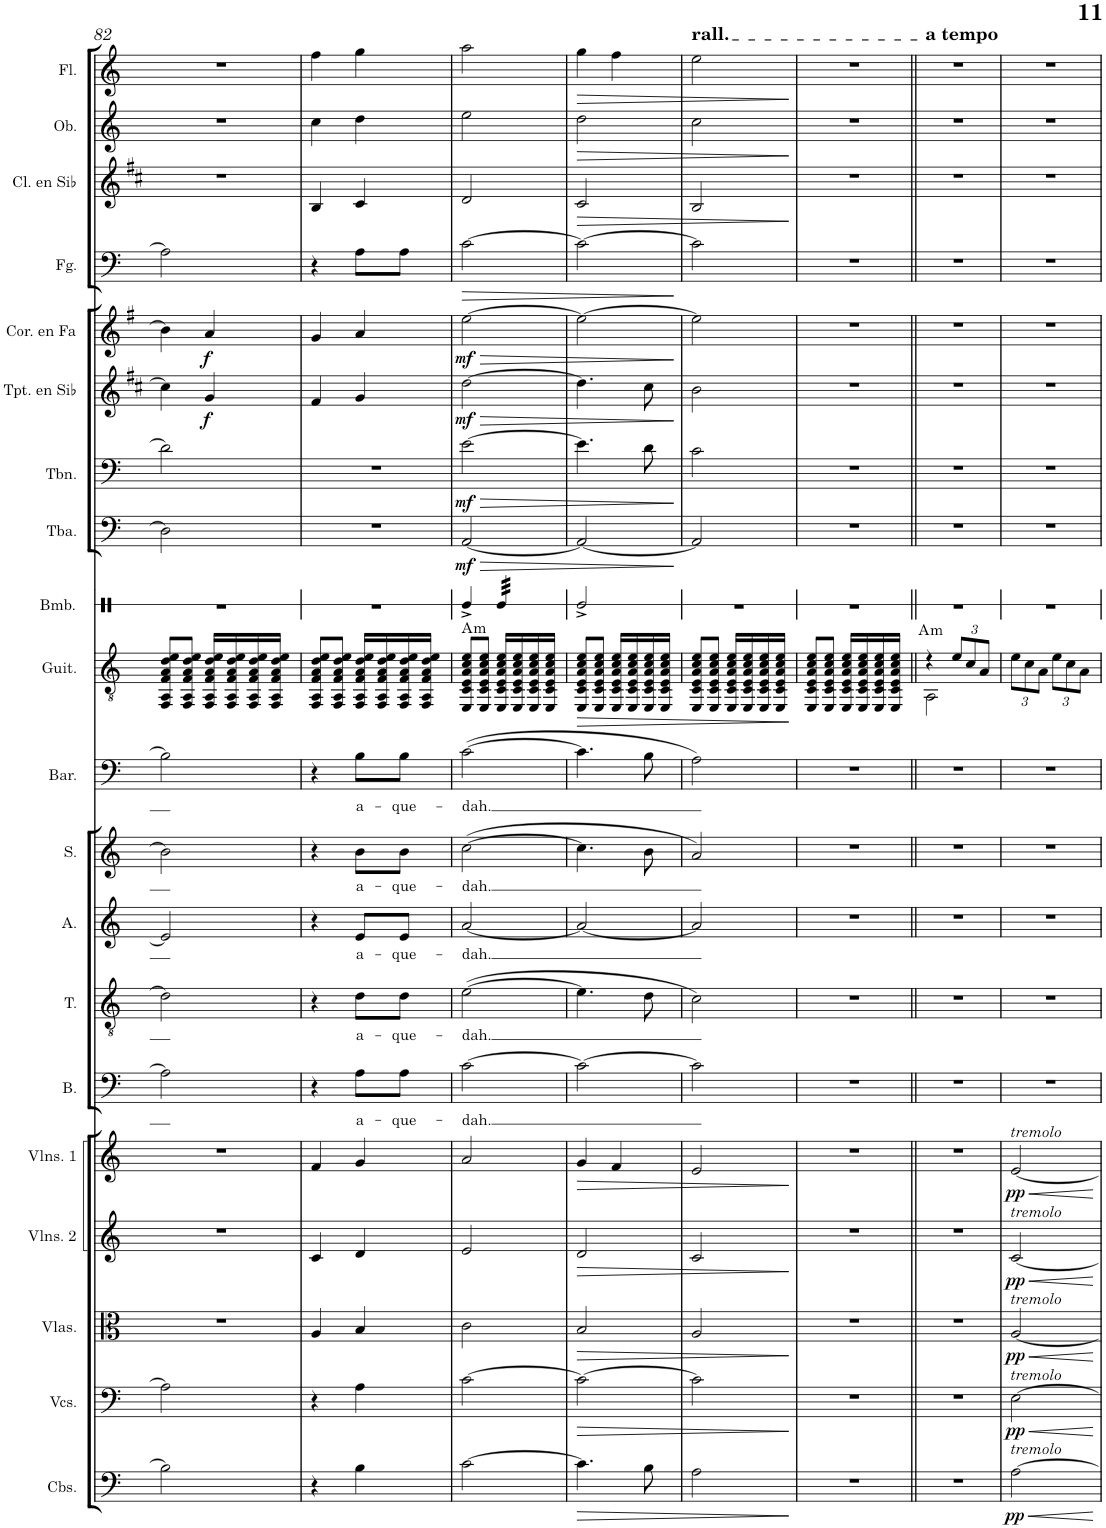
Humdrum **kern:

**kern	**dynam	**kern	**dynam	**kern	**dynam	**kern	**dynam	**kern	**dynam	**kern	**text	**kern	**text	**kern	**text	**kern	**text	**kern	**text	**kern	**dynam	**harte	**kern	**kern	**dynam	**kern	**dynam	**kern	**dynam	**kern	**dynam	**kern	**dynam	**kern	**dynam	**kern	**dynam	**kern	**dynam
*part20	*part20	*part19	*part19	*part18	*part18	*part17	*part17	*part16	*part16	*part15	*part15	*part14	*part14	*part13	*part13	*part12	*part12	*part11	*part11	*part10	*part10	*part10	*part9	*part8	*part8	*part7	*part7	*part6	*part6	*part5	*part5	*part4	*part4	*part3	*part3	*part2	*part2	*part1	*part1
*staff20	*staff20	*staff19	*staff19	*staff18	*staff18	*staff17	*staff17	*staff16	*staff16	*staff15	*staff15	*staff14	*staff14	*staff13	*staff13	*staff12	*staff12	*staff11	*staff11	*staff10	*staff10	*	*staff9	*staff8	*staff8	*staff7	*staff7	*staff6	*staff6	*staff5	*staff5	*staff4	*staff4	*staff3	*staff3	*staff2	*staff2	*staff1	*staff1
*I"Contrabajos	*	*I"Violonchelos	*	*I"Violas	*	*I"Violines 2	*	*I"Violines 1	*	*I"Bajo	*	*I"Tenor	*	*I"Alto	*	*I"Soprano	*	*I"Barítono	*	*I"Guitarra clásica	*	*	*I"Bombo	*I"Tuba	*	*I"Trombón	*	*I"Trompeta en Sib	*	*I"Trompa en Fa	*	*I"Fagot	*	*I"Clarinete en Sib	*	*I"Oboe	*	*I"Flauta	*
*I'Cbs.	*	*I'Vcs.	*	*I'Vlas.	*	*I'Vlns. 2	*	*I'Vlns. 1	*	*I'B.	*	*I'T.	*	*I'A.	*	*I'S.	*	*I'Bar.	*	*I'Guit.	*	*	*I'Bmb.	*I'Tba.	*	*I'Tbn.	*	*I'Tpt. en Sib	*	*	*	*I'Fg.	*	*I'Cl. en Sib	*	*I'Ob.	*	*I'Fl.	*
!!LO:PB:g=z
*clefF4	*	*clefF4	*	*clefC3	*	*clefG2	*	*clefG2	*	*clefF4	*	*clefGv2	*	*clefG2	*	*clefG2	*	*clefF4	*	*clefGv2	*	*	*clefX	*clefF4	*	*clefF4	*	*clefG2	*	*clefG2	*	*clefF4	*	*clefG2	*	*clefG2	*	*clefG2	*
*Trd7c12	*	*	*	*	*	*	*	*	*	*	*	*	*	*	*	*	*	*	*	*	*	*	*	*	*	*	*	*Trd1c2	*	*Trd4c7	*	*	*	*Trd1c2	*	*	*	*	*
*k[]	*	*k[]	*	*k[]	*	*k[]	*	*k[]	*	*k[]	*	*k[]	*	*k[]	*	*k[]	*	*k[]	*	*k[]	*	*	*k[]	*k[]	*	*k[]	*	*k[f#c#]	*	*k[f#]	*	*k[]	*	*k[f#c#]	*	*k[]	*	*k[]	*
*M2/4	*	*M2/4	*	*M2/4	*	*M2/4	*	*M2/4	*	*M2/4	*	*M2/4	*	*M2/4	*	*M2/4	*	*M2/4	*	*M2/4	*	*	*M2/4	*M2/4	*	*M2/4	*	*M2/4	*	*M2/4	*	*M2/4	*	*M2/4	*	*M2/4	*	*M2/4	*
=82	=82	=82	=82	=82	=82	=82	=82	=82	=82	=82	=82	=82	=82	=82	=82	=82	=82	=82	=82	=82	=82	=82	=82	=82	=82	=82	=82	=82	=82	=82	=82	=82	=82	=82	=82	=82	=82	=82	=82
2B\]	.	2A\]	.	2r	.	2r	.	2r	.	2A\]	.	2d\]	.	2e/]	.	2b\]	.	2B\]	.	8FF/ 8AA/ 8F/ 8A/ 8d/ 8e/L	.	.	2r	2D\]	.	2d\]	.	4cc#\]	.	4b\]	.	2A\]	.	2r	.	2r	.	2r	.
.	.	.	.	.	.	.	.	.	.	.	.	.	.	.	.	.	.	.	.	8FF/ 8AA/ 8F/ 8A/ 8d/ 8e/J	.	.	.	.	.	.	.	.	.	.	.	.	.	.	.	.	.	.	.
!	!	!	!	!	!	!	!	!	!	!	!	!	!	!	!	!	!	!	!	!	!	!	!	!	!	!	!	!	!LO:DY:b	!	!LO:DY:b	!	!	!	!	!	!	!	!
.	.	.	.	.	.	.	.	.	.	.	.	.	.	.	.	.	.	.	.	16FF/ 16AA/ 16F/ 16A/ 16d/ 16e/LL	.	.	.	.	.	.	.	4g/	f	4a/	f	.	.	.	.	.	.	.	.
.	.	.	.	.	.	.	.	.	.	.	.	.	.	.	.	.	.	.	.	16FF/ 16AA/ 16F/ 16A/ 16d/ 16e/	.	.	.	.	.	.	.	.	.	.	.	.	.	.	.	.	.	.	.
.	.	.	.	.	.	.	.	.	.	.	.	.	.	.	.	.	.	.	.	16FF/ 16AA/ 16F/ 16A/ 16d/ 16e/	.	.	.	.	.	.	.	.	.	.	.	.	.	.	.	.	.	.	.
.	.	.	.	.	.	.	.	.	.	.	.	.	.	.	.	.	.	.	.	16FF/ 16AA/ 16F/ 16A/ 16d/ 16e/JJ	.	.	.	.	.	.	.	.	.	.	.	.	.	.	.	.	.	.	.
=83	=83	=83	=83	=83	=83	=83	=83	=83	=83	=83	=83	=83	=83	=83	=83	=83	=83	=83	=83	=83	=83	=83	=83	=83	=83	=83	=83	=83	=83	=83	=83	=83	=83	=83	=83	=83	=83	=83	=83
4r	.	4r	.	4A/	.	4c/	.	4f/	.	4r	.	4r	.	4r	.	4r	.	4r	.	8FF/ 8AA/ 8F/ 8A/ 8d/ 8e/L	.	.	2r	2r	.	2r	.	4f#/	.	4g/	.	4r	.	4B/	.	4cc\	.	4ff\	.
.	.	.	.	.	.	.	.	.	.	.	.	.	.	.	.	.	.	.	.	8FF/ 8AA/ 8F/ 8A/ 8d/ 8e/J	.	.	.	.	.	.	.	.	.	.	.	.	.	.	.	.	.	.	.
!	!	!	!	!	!	!	!	!	!	!	!LO:LY:b	!	!LO:LY:b	!	!LO:LY:b	!	!LO:LY:b	!	!LO:LY:b	!	!	!	!	!	!	!	!	!	!	!	!	!	!	!	!	!	!	!	!
4B\	.	4A\	.	4B/	.	4d/	.	4g/	.	8A\L	a-	8d\L	a-	8e/L	a-	8b\L	a-	8B\L	a-	16FF/ 16AA/ 16F/ 16A/ 16d/ 16e/LL	.	.	.	.	.	.	.	4g/	.	4a/	.	8A\L	.	4c#/	.	4dd\	.	4gg\	.
.	.	.	.	.	.	.	.	.	.	.	.	.	.	.	.	.	.	.	.	16FF/ 16AA/ 16F/ 16A/ 16d/ 16e/	.	.	.	.	.	.	.	.	.	.	.	.	.	.	.	.	.	.	.
!	!	!	!	!	!	!	!	!	!	!	!LO:LY:b	!	!LO:LY:b	!	!LO:LY:b	!	!LO:LY:b	!	!LO:LY:b	!	!	!	!	!	!	!	!	!	!	!	!	!	!	!	!	!	!	!	!
.	.	.	.	.	.	.	.	.	.	8A\J	-que-	8d\J	-que-	8e/J	-que-	8b\J	-que-	8B\J	-que-	16FF/ 16AA/ 16F/ 16A/ 16d/ 16e/	.	.	.	.	.	.	.	.	.	.	.	8A\J	.	.	.	.	.	.	.
.	.	.	.	.	.	.	.	.	.	.	.	.	.	.	.	.	.	.	.	16FF/ 16AA/ 16F/ 16A/ 16d/ 16e/JJ	.	.	.	.	.	.	.	.	.	.	.	.	.	.	.	.	.	.	.
=84	=84	=84	=84	=84	=84	=84	=84	=84	=84	=84	=84	=84	=84	=84	=84	=84	=84	=84	=84	=84	=84	=84	=84	=84	=84	=84	=84	=84	=84	=84	=84	=84	=84	=84	=84	=84	=84	=84	=84
!	!	!	!	!	!	!	!	!	!	!	!LO:LY:b	!	!LO:LY:b	!	!LO:LY:b	!	!LO:LY:b	!	!LO:LY:b	!	!	!	!	!	!LO:HP:b	!	!LO:HP:b	!	!LO:HP:b	!	!LO:HP:b	!	!LO:HP:b	!	!	!	!	!	!
!	!	!	!	!	!	!	!	!	!	!	!	!	!	!	!	!	!	!	!	!	!	!LO:H:kt=m	!	!	!LO:DY:n=1:b	!	!LO:DY:n=1:b	!	!LO:DY:n=1:b	!	!LO:DY:n=1:b	!	!	!	!	!	!	!	!
[2c\	.	[2c\	.	2c\	.	2e/	.	2a/	.	[2c\	-dah.	([2e\	-dah.	[2a/	-dah.	([2cc\	-dah.	([2c\	-dah.	8EE/ 8C/ 8E/ 8A/ 8c/ 8e/L	.	A:min	4Re^/	[2AA/	> mf	[2e\	> mf	[2dd\	> mf	[2ee\	> mf	[2c\	>	2d/	.	2ee\	.	2aa\	.
.	.	.	.	.	.	.	.	.	.	.	.	.	.	.	.	.	.	.	.	8EE/ 8C/ 8E/ 8A/ 8c/ 8e/J	.	.	.	.	.	.	.	.	.	.	.	.	.	.	.	.	.	.	.
*	*	*	*	*	*	*	*	*	*	*	*	*	*	*	*	*	*	*	*	*	*	*	*tremolo	*	*	*	*	*	*	*	*	*	*	*	*	*	*	*	*
.	.	.	.	.	.	.	.	.	.	.	.	.	.	.	.	.	.	.	.	16EE/ 16C/ 16E/ 16A/ 16c/ 16e/LL	.	.	32Re/LLL	.	.	.	.	.	.	.	.	.	.	.	.	.	.	.	.
.	.	.	.	.	.	.	.	.	.	.	.	.	.	.	.	.	.	.	.	.	.	.	32Re/	.	.	.	.	.	.	.	.	.	.	.	.	.	.	.	.
.	.	.	.	.	.	.	.	.	.	.	.	.	.	.	.	.	.	.	.	16EE/ 16C/ 16E/ 16A/ 16c/ 16e/	.	.	32Re/	.	.	.	.	.	.	.	.	.	.	.	.	.	.	.	.
.	.	.	.	.	.	.	.	.	.	.	.	.	.	.	.	.	.	.	.	.	.	.	32Re/	.	.	.	.	.	.	.	.	.	.	.	.	.	.	.	.
.	.	.	.	.	.	.	.	.	.	.	.	.	.	.	.	.	.	.	.	16EE/ 16C/ 16E/ 16A/ 16c/ 16e/	.	.	32Re/	.	.	.	.	.	.	.	.	.	.	.	.	.	.	.	.
.	.	.	.	.	.	.	.	.	.	.	.	.	.	.	.	.	.	.	.	.	.	.	32Re/	.	.	.	.	.	.	.	.	.	.	.	.	.	.	.	.
.	.	.	.	.	.	.	.	.	.	.	.	.	.	.	.	.	.	.	.	16EE/ 16C/ 16E/ 16A/ 16c/ 16e/JJ	.	.	32Re/	.	.	.	.	.	.	.	.	.	.	.	.	.	.	.	.
.	.	.	.	.	.	.	.	.	.	.	.	.	.	.	.	.	.	.	.	.	.	.	32Re/JJJ	.	.	.	.	.	.	.	.	.	.	.	.	.	.	.	.
*	*	*	*	*	*	*	*	*	*	*	*	*	*	*	*	*	*	*	*	*	*	*	*Xtremolo	*	*	*	*	*	*	*	*	*	*	*	*	*	*	*	*
=85	=85	=85	=85	=85	=85	=85	=85	=85	=85	=85	=85	=85	=85	=85	=85	=85	=85	=85	=85	=85	=85	=85	=85	=85	=85	=85	=85	=85	=85	=85	=85	=85	=85	=85	=85	=85	=85	=85	=85
!	!LO:HP:b	!	!LO:HP:b	!	!LO:HP:b	!	!LO:HP:b	!	!LO:HP:b	!	!	!	!	!	!	!	!	!	!	!	!LO:HP:b	!	!	!	!	!	!	!	!	!	!	!	!	!	!LO:HP:b	!	!LO:HP:b	!	!LO:HP:b
4.c\]	>	2c\_	>	2B/	>	2d/	>	4g/	>	2c\_	.	4.e\]	.	2a/_	.	4.cc\]	.	4.c\]	.	8EE/ 8C/ 8E/ 8A/ 8c/ 8e/L	>	.	2Re^/	2AA/_	.	4.e\]	.	4.dd\]	.	2ee\_	.	2c\_	.	2c#/	>	2dd\	>	4gg\	>
.	.	.	.	.	.	.	.	.	.	.	.	.	.	.	.	.	.	.	.	8EE/ 8C/ 8E/ 8A/ 8c/ 8e/J	.	.	.	.	.	.	.	.	.	.	.	.	.	.	.	.	.	.	.
.	.	.	.	.	.	.	.	4f/	.	.	.	.	.	.	.	.	.	.	.	16EE/ 16C/ 16E/ 16A/ 16c/ 16e/LL	.	.	.	.	.	.	.	.	.	.	.	.	.	.	.	.	.	4ff\	.
.	.	.	.	.	.	.	.	.	.	.	.	.	.	.	.	.	.	.	.	16EE/ 16C/ 16E/ 16A/ 16c/ 16e/	.	.	.	.	.	.	.	.	.	.	.	.	.	.	.	.	.	.	.
8B\	.	.	.	.	.	.	.	.	.	.	.	8d\	.	.	.	8b\	.	8B\	.	16EE/ 16C/ 16E/ 16A/ 16c/ 16e/	.	.	.	.	.	8d\	.	8cc#\	.	.	.	.	.	.	.	.	.	.	.
.	.	.	.	.	.	.	.	.	.	.	.	.	.	.	.	.	.	.	.	16EE/ 16C/ 16E/ 16A/ 16c/ 16e/JJ	.	.	.	.	.	.	.	.	.	.	.	.	.	.	.	.	.	.	.
.	.	.	.	.	.	.	.	.	.	.	.	.	.	.	.	.	.	.	.	.	.	.	.	.	]	.	]	.	]	.	]	.	]	.	.	.	.	.	.
=86	=86	=86	=86	=86	=86	=86	=86	=86	=86	=86	=86	=86	=86	=86	=86	=86	=86	=86	=86	=86	=86	=86	=86	=86	=86	=86	=86	=86	=86	=86	=86	=86	=86	=86	=86	=86	=86	=86	=86
!	!	!	!	!	!	!	!	!	!	!	!	!	!	!	!	!	!	!	!	!	!	!	!	!	!	!	!	!	!	!	!	!	!	!	!	!	!	!LO:TX:a:t=rall.	!
2A\	.	2c\]	.	2A/	.	2c/	.	2e/	.	2c\]	.	2c\)	.	2a/]	.	2a/)	.	2A\)	.	8EE/ 8C/ 8E/ 8A/ 8c/ 8e/L	.	.	2r	2AA/]	.	2c\	.	2b\	.	2ee\]	.	2c\]	.	2B/	.	2cc\	.	2ee\	.
.	.	.	.	.	.	.	.	.	.	.	.	.	.	.	.	.	.	.	.	8EE/ 8C/ 8E/ 8A/ 8c/ 8e/J	.	.	.	.	.	.	.	.	.	.	.	.	.	.	.	.	.	.	.
.	.	.	.	.	.	.	.	.	.	.	.	.	.	.	.	.	.	.	.	16EE/ 16C/ 16E/ 16A/ 16c/ 16e/LL	.	.	.	.	.	.	.	.	.	.	.	.	.	.	.	.	.	.	.
.	.	.	.	.	.	.	.	.	.	.	.	.	.	.	.	.	.	.	.	16EE/ 16C/ 16E/ 16A/ 16c/ 16e/	.	.	.	.	.	.	.	.	.	.	.	.	.	.	.	.	.	.	.
.	.	.	.	.	.	.	.	.	.	.	.	.	.	.	.	.	.	.	.	16EE/ 16C/ 16E/ 16A/ 16c/ 16e/	.	.	.	.	.	.	.	.	.	.	.	.	.	.	.	.	.	.	.
.	.	.	.	.	.	.	.	.	.	.	.	.	.	.	.	.	.	.	.	16EE/ 16C/ 16E/ 16A/ 16c/ 16e/JJ	.	.	.	.	.	.	.	.	.	.	.	.	.	.	.	.	.	.	.
.	]	.	]	.	]	.	]	.	]	.	.	.	.	.	.	.	.	.	.	.	]	.	.	.	.	.	.	.	.	.	.	.	.	.	]	.	]	.	]
=87	=87	=87	=87	=87	=87	=87	=87	=87	=87	=87	=87	=87	=87	=87	=87	=87	=87	=87	=87	=87	=87	=87	=87	=87	=87	=87	=87	=87	=87	=87	=87	=87	=87	=87	=87	=87	=87	=87	=87
2r	.	2r	.	2r	.	2r	.	2r	.	2r	.	2r	.	2r	.	2r	.	2r	.	8EE/ 8C/ 8E/ 8A/ 8c/ 8e/L	.	.	2r	2r	.	2r	.	2r	.	2r	.	2r	.	2r	.	2r	.	2r	.
.	.	.	.	.	.	.	.	.	.	.	.	.	.	.	.	.	.	.	.	8EE/ 8C/ 8E/ 8A/ 8c/ 8e/J	.	.	.	.	.	.	.	.	.	.	.	.	.	.	.	.	.	.	.
.	.	.	.	.	.	.	.	.	.	.	.	.	.	.	.	.	.	.	.	16EE/ 16C/ 16E/ 16A/ 16c/ 16e/LL	.	.	.	.	.	.	.	.	.	.	.	.	.	.	.	.	.	.	.
.	.	.	.	.	.	.	.	.	.	.	.	.	.	.	.	.	.	.	.	16EE/ 16C/ 16E/ 16A/ 16c/ 16e/	.	.	.	.	.	.	.	.	.	.	.	.	.	.	.	.	.	.	.
.	.	.	.	.	.	.	.	.	.	.	.	.	.	.	.	.	.	.	.	16EE/ 16C/ 16E/ 16A/ 16c/ 16e/	.	.	.	.	.	.	.	.	.	.	.	.	.	.	.	.	.	.	.
.	.	.	.	.	.	.	.	.	.	.	.	.	.	.	.	.	.	.	.	16EE/ 16C/ 16E/ 16A/ 16c/ 16e/JJ	.	.	.	.	.	.	.	.	.	.	.	.	.	.	.	.	.	.	.
=88||	=88||	=88||	=88||	=88||	=88||	=88||	=88||	=88||	=88||	=88||	=88||	=88||	=88||	=88||	=88||	=88||	=88||	=88||	=88||	=88||	=88||	=88||	=88||	=88||	=88||	=88||	=88||	=88||	=88||	=88||	=88||	=88||	=88||	=88||	=88||	=88||	=88||	=88||	=88||
*	*	*	*	*	*	*	*	*	*	*	*	*	*	*	*	*	*	*	*	*^	*	*	*	*	*	*	*	*	*	*	*	*	*	*	*	*	*	*	*
!	!	!	!	!	!	!	!	!	!	!	!	!	!	!	!	!	!	!	!	!	!	!	!LO:H:kt=m	!	!	!	!	!	!	!	!	!	!	!	!	!	!	!	!LO:TX:a:B:t=a tempo	!
2r	.	2r	.	2r	.	2r	.	2r	.	2r	.	2r	.	2r	.	2r	.	2r	.	4r	2AA\	.	A:min	2r	2r	.	2r	.	2r	.	2r	.	2r	.	2r	.	2r	.	2r	.
*	*	*	*	*	*	*	*	*	*	*	*	*	*	*	*	*	*	*	*	*Xbrackettup	*	*	*	*	*	*	*	*	*	*	*	*	*	*	*	*	*	*	*	*
.	.	.	.	.	.	.	.	.	.	.	.	.	.	.	.	.	.	.	.	12e/L	.	.	.	.	.	.	.	.	.	.	.	.	.	.	.	.	.	.	.	.
.	.	.	.	.	.	.	.	.	.	.	.	.	.	.	.	.	.	.	.	12c/	.	.	.	.	.	.	.	.	.	.	.	.	.	.	.	.	.	.	.	.
.	.	.	.	.	.	.	.	.	.	.	.	.	.	.	.	.	.	.	.	12A/J	.	.	.	.	.	.	.	.	.	.	.	.	.	.	.	.	.	.	.	.
*	*	*	*	*	*	*	*	*	*	*	*	*	*	*	*	*	*	*	*	*v	*v	*	*	*	*	*	*	*	*	*	*	*	*	*	*	*	*	*	*	*
=89	=89	=89	=89	=89	=89	=89	=89	=89	=89	=89	=89	=89	=89	=89	=89	=89	=89	=89	=89	=89	=89	=89	=89	=89	=89	=89	=89	=89	=89	=89	=89	=89	=89	=89	=89	=89	=89	=89	=89
!	!	!	!	!	!	!	!	!LO:TX:a:i:t=tremolo	!	!	!	!	!	!	!	!	!	!	!	!	!	!	!	!	!	!	!	!	!	!	!	!	!	!	!	!	!	!	!
!	!	!	!	!	!	!LO:TX:a:i:t=tremolo	!	!	!	!	!	!	!	!	!	!	!	!	!	!	!	!	!	!	!	!	!	!	!	!	!	!	!	!	!	!	!	!	!
!	!	!	!	!LO:TX:a:i:t=tremolo	!	!	!	!	!	!	!	!	!	!	!	!	!	!	!	!	!	!	!	!	!	!	!	!	!	!	!	!	!	!	!	!	!	!	!
!	!	!LO:TX:a:i:t=tremolo	!	!	!	!	!	!	!	!	!	!	!	!	!	!	!	!	!	!	!	!	!	!	!	!	!	!	!	!	!	!	!	!	!	!	!	!	!
!LO:TX:a:i:t=tremolo	!	!	!	!	!	!	!	!	!	!	!	!	!	!	!	!	!	!	!	!	!	!	!	!	!	!	!	!	!	!	!	!	!	!	!	!	!	!	!
!	!LO:HP:b	!	!LO:HP:b	!	!LO:HP:b	!	!LO:HP:b	!	!LO:HP:b	!	!	!	!	!	!	!	!	!	!	!	!	!	!	!	!	!	!	!	!	!	!	!	!	!	!	!	!	!	!
!	!LO:DY:n=1:b	!	!LO:DY:n=1:b	!	!LO:DY:n=1:b	!	!LO:DY:n=1:b	!	!LO:DY:n=1:b	!	!	!	!	!	!	!	!	!	!	!	!	!	!	!	!	!	!	!	!	!	!	!	!	!	!	!	!	!	!
[2A\	< pp	[2E\	< pp	[2A/	< pp	[2c/	< pp	[2e/	< pp	2r	.	2r	.	2r	.	2r	.	2r	.	12e\L	.	.	2r	2r	.	2r	.	2r	.	2r	.	2r	.	2r	.	2r	.	2r	.
.	.	.	.	.	.	.	.	.	.	.	.	.	.	.	.	.	.	.	.	12c\	.	.	.	.	.	.	.	.	.	.	.	.	.	.	.	.	.	.	.
.	.	.	.	.	.	.	.	.	.	.	.	.	.	.	.	.	.	.	.	12A\J	.	.	.	.	.	.	.	.	.	.	.	.	.	.	.	.	.	.	.
.	.	.	.	.	.	.	.	.	.	.	.	.	.	.	.	.	.	.	.	12e\L	.	.	.	.	.	.	.	.	.	.	.	.	.	.	.	.	.	.	.
.	.	.	.	.	.	.	.	.	.	.	.	.	.	.	.	.	.	.	.	12c\	.	.	.	.	.	.	.	.	.	.	.	.	.	.	.	.	.	.	.
.	.	.	.	.	.	.	.	.	.	.	.	.	.	.	.	.	.	.	.	12A\J	.	.	.	.	.	.	.	.	.	.	.	.	.	.	.	.	.	.	.
.	[	.	[	.	[	.	[	.	[	.	.	.	.	.	.	.	.	.	.	.	.	.	.	.	.	.	.	.	.	.	.	.	.	.	.	.	.	.	.
=	=	=	=	=	=	=	=	=	=	=	=	=	=	=	=	=	=	=	=	=	=	=	=	=	=	=	=	=	=	=	=	=	=	=	=	=	=	=	=
*-	*-	*-	*-	*-	*-	*-	*-	*-	*-	*-	*-	*-	*-	*-	*-	*-	*-	*-	*-	*-	*-	*-	*-	*-	*-	*-	*-	*-	*-	*-	*-	*-	*-	*-	*-	*-	*-	*-	*-
